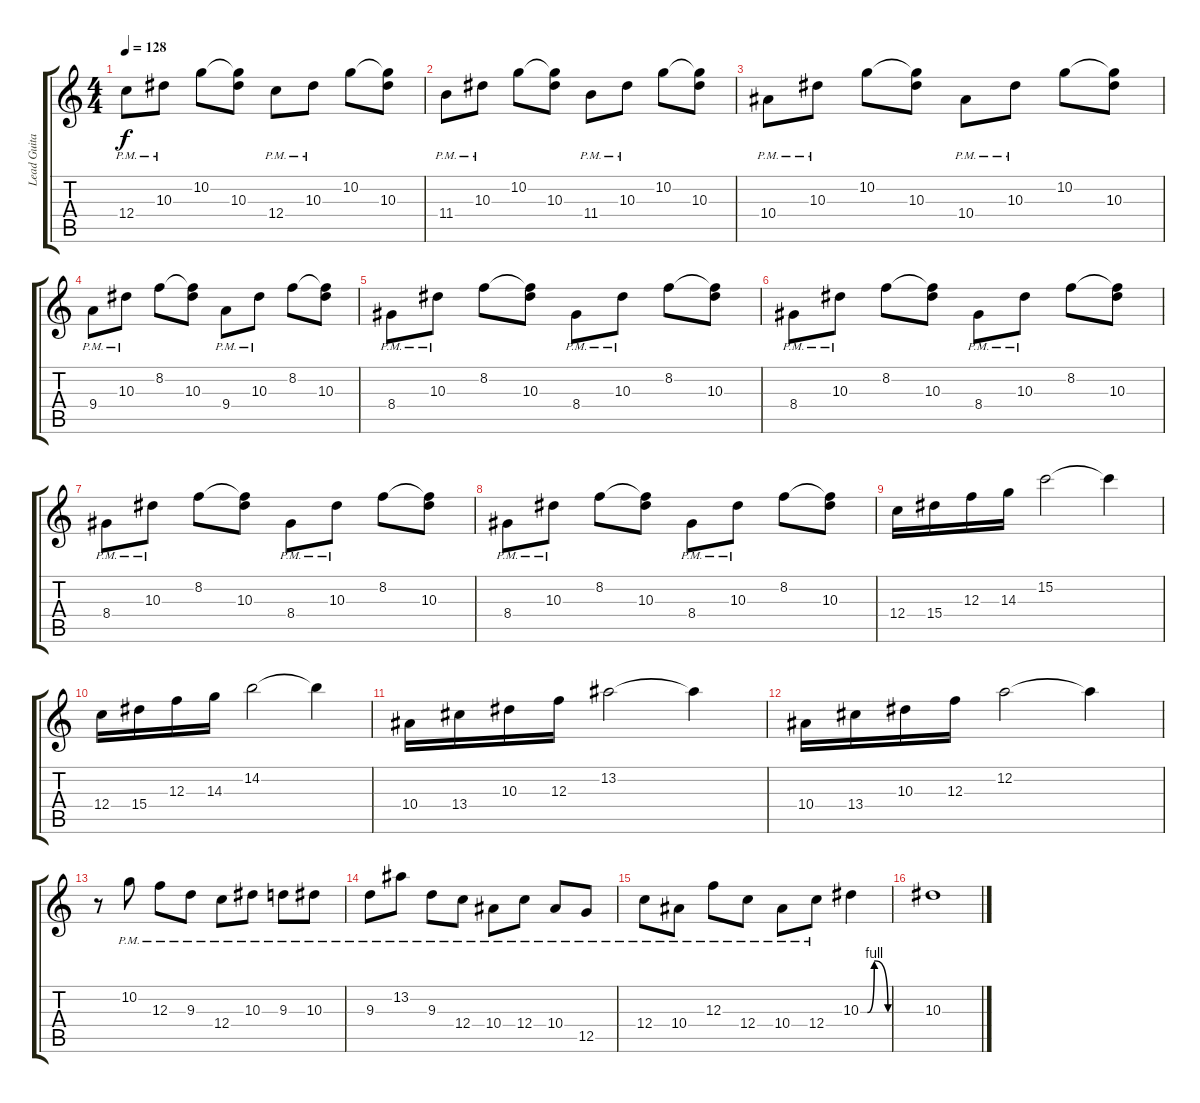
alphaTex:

\track ("Lead Guitar" "Lead Guita") {instrument distortionguitar}
\staff {score tabs}
\tuning (D4 A3 F3 C3 G2 C2) {hide}
\ts (4 4)
\tempo 128
\clef g2
\ks c
12.4{pm}.8{dy f} 10.3{pm}.8 10.2.8 (10.2{t} 10.3).8 12.4{pm}.8 10.3{pm}.8 10.2.8 (10.2{t} 10.3).8 |
11.4{pm}.8 10.3{pm}.8 10.2.8 (10.2{t} 10.3).8 11.4{pm}.8 10.3{pm}.8 10.2.8 (10.2{t} 10.3).8 |
10.4{pm}.8 10.3{pm}.8 10.2.8 (10.2{t} 10.3).8 10.4{pm}.8 10.3{pm}.8 10.2.8 (10.2{t} 10.3).8 |
9.4{pm}.8 10.3{pm}.8 8.2.8 (8.2{t} 10.3).8 9.4{pm}.8 10.3{pm}.8 8.2.8 (8.2{t} 10.3).8 |
8.4{pm}.8 10.3{pm}.8 8.2.8 (8.2{t} 10.3).8 8.4{pm}.8 10.3{pm}.8 8.2.8 (8.2{t} 10.3).8 |
8.4{pm}.8 10.3{pm}.8 8.2.8 (8.2{t} 10.3).8 8.4{pm}.8 10.3{pm}.8 8.2.8 (8.2{t} 10.3).8 |
8.4{pm}.8 10.3{pm}.8 8.2.8 (8.2{t} 10.3).8 8.4{pm}.8 10.3{pm}.8 8.2.8 (8.2{t} 10.3).8 |
8.4{pm}.8 10.3{pm}.8 8.2.8 (8.2{t} 10.3).8 8.4{pm}.8 10.3{pm}.8 8.2.8 (8.2{t} 10.3).8 |
12.4.16 15.4.16 12.3.16 14.3.16 15.2.2 15.2{t}.4 |
12.4.16 15.4.16 12.3.16 14.3.16 14.2.2 14.2{t}.4 |
10.4.16 13.4.16 10.3.16 12.3.16 13.2.2 13.2{t}.4 |
10.4.16 13.4.16 10.3.16 12.3.16 12.2.2 12.2{t}.4 |
r.8 10.2{pm}.8 12.3{pm}.8 9.3{pm}.8 12.4{pm}.8 10.3{pm}.8 9.3{pm}.8 10.3{pm}.8 |
9.3{pm}.8 13.2{pm}.8 9.3{pm}.8 12.4{pm}.8 10.4{pm}.8 12.4{pm}.8 10.4{pm}.8 12.5{pm}.8 |
12.4{pm}.8 10.4{pm}.8 12.3{pm}.8 12.4{pm}.8 10.4{pm}.8 12.4{pm}.8 10.3{be (custom 0 0 15 0 30 4 60 0)}.4 |
10.3.1
